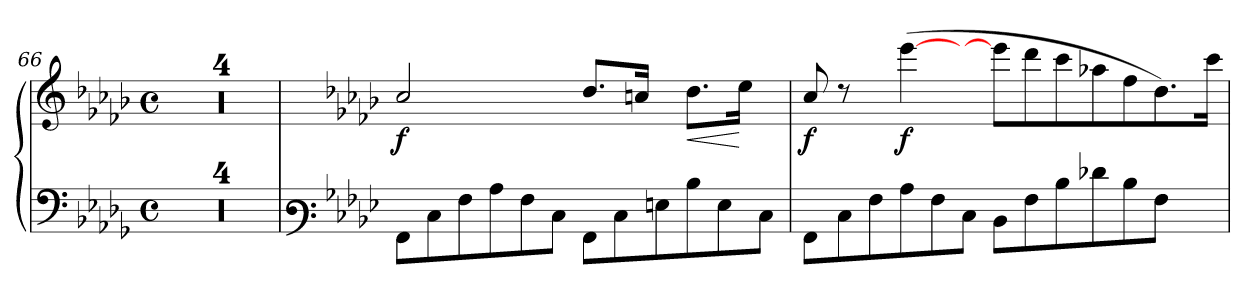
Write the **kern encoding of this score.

**kern	**kern	**dynam
*part1	*part1	*part1
*staff2	*staff1	*staff1/2
*clefF4	*clefG3	*
*k[b-e-a-d-g-]	*k[b-e-a-d-g-]	*
*M4/4	*M4/4	*
*met(c)	*met(c)	*
=66	=66	=66
1r	1r	.
!!LO:LB:g=z
=67	=67	=67
1r	1r	.
=68	=68	=68
1r	1r	.
=69	=69	=69
1r	1r	.
!!LO:PB:g=z
=70	=70	=70
*clefF3	*	*
*k[b-e-a-d-g-]	*k[b-e-a-d-g-]	*
!	!	!LO:DY:b
8AA-\L	2a-/	f
8E-\	.	.
8A-\	.	.
8c\	.	.
8A-\	4ryy	.
8E-\J	.	.
8AA-\L	8.b-/L	.
8E-\	.	.
.	16an/Jk	.
8Gn\	8ryy	.
!	!	!LO:HP:b
8d-\	8.b-\L	<
8G\	.	.
.	16cc\Jk	[
8E-\J	8ryy	.
=71	=71	=71
!	!	!LO:DY:b
8AA-\L	8a-/	f
8E-\	8rb	.
8A-\	8ryy	.
!	!	!LO:DY:b
8c\	(>[>4ccc\	f
8A-\	.	.
8E-\J	8ryy	.
8D-\L	8ccc\L]	.
8A-\	8bb-\	.
8d-\	8aa-\	.
8f-X\	8ff-X\	.
8d-\	8dd-\	.
8A-\J	8.b-\)	.
8ryy	.	.
.	16aa-\Jk	.
=	=	=
*-	*-	*-
